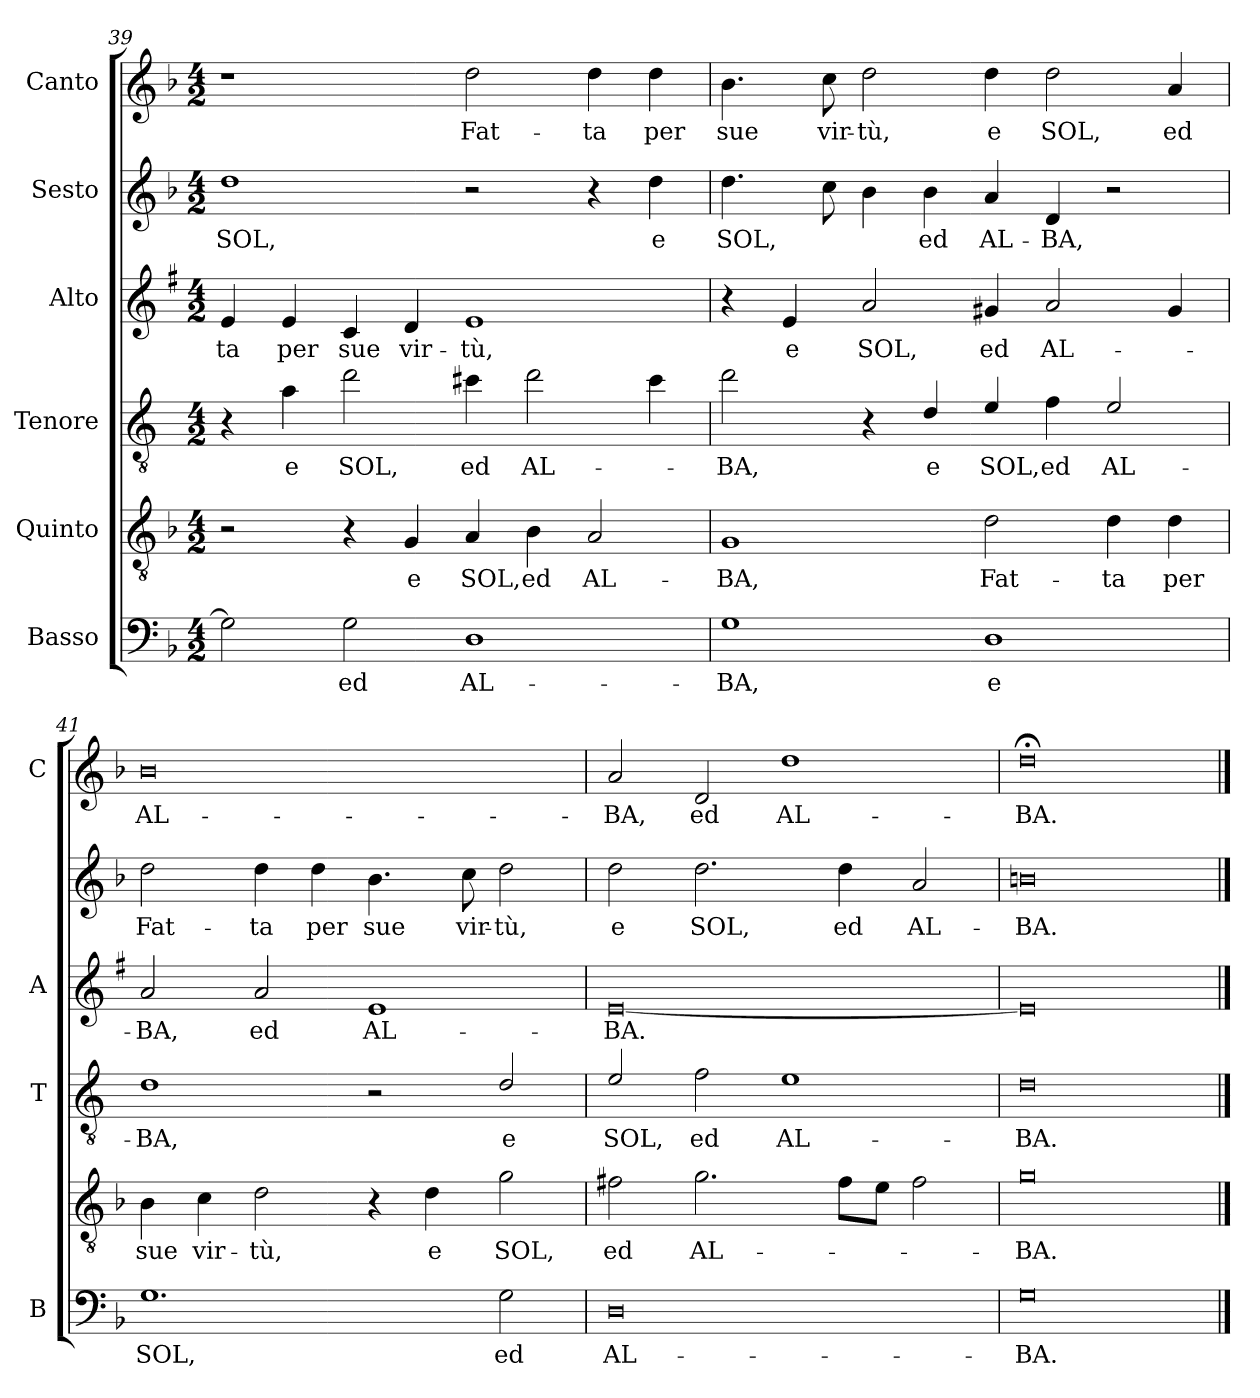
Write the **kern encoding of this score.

**kern	**text	**kern	**text	**kern	**text	**kern	**text	**kern	**text	**kern	**text
*part6	*part6	*part5	*part5	*part4	*part4	*part3	*part3	*part2	*part2	*part1	*part1
*staff6	*staff6	*staff5	*staff5	*staff4	*staff4	*staff3	*staff3	*staff2	*staff2	*staff1	*staff1
*I"Basso	*	*I"Quinto	*	*I"Tenore	*	*I"Alto	*	*I"Sesto	*	*I"Canto	*
*I'B	*	*	*	*I'T	*	*I'A	*	*	*	*I'C	*
*clefF4	*	*clefGv2	*	*clefGv2	*	*clefG2	*	*clefG2	*	*clefG2	*
*	*	*	*	*ITrd4c7	*	*ITrd1c2	*	*	*	*	*
*k[b-]	*	*k[b-]	*	*k[b-]	*	*k[b-]	*	*k[b-]	*	*k[b-]	*
*F:	*	*F:	*	*F:	*	*F:	*	*F:	*	*F:	*
*M4/2	*	*M4/2	*	*M4/2	*	*M4/2	*	*M4/2	*	*M4/2	*
=39	=39	=39	=39	=39	=39	=39	=39	=39	=39	=39	=39
!	!	!	!	!	!	!	!LO:LY:b	!	!LO:LY:b	!	!
2G\]	.	2r	.	4r	.	4d/	-ta	1dd	SOL,	1r	.
!	!	!	!	!	!LO:LY:b	!	!LO:LY:b	!	!	!	!
.	.	.	.	4d\	e	4d/	per	.	.	.	.
!	!LO:LY:b	!	!	!	!LO:LY:b	!	!LO:LY:b	!	!	!	!
2G\	ed	4r	.	2g\	SOL,	4B-/	sue	.	.	.	.
!	!	!	!LO:LY:b	!	!	!	!LO:LY:b	!	!	!	!
.	.	4G/	e	.	.	4c/	vir-	.	.	.	.
!	!LO:LY:b	!	!LO:LY:b	!	!LO:LY:b	!	!LO:LY:b	!	!	!	!LO:LY:b
1D	AL-	4A/	SOL,	4f#X\	ed	1d	-tù,	2r	.	2dd\	Fat-
!	!	!	!LO:LY:b	!	!LO:LY:b	!	!	!	!	!	!
.	.	4B-\	ed	2g\	AL-	.	.	.	.	.	.
!	!	!	!LO:LY:b	!	!	!	!	!	!	!	!LO:LY:b
.	.	2A/	AL-	.	.	.	.	4r	.	4dd\	-ta
!	!	!	!	!	!	!	!	!	!LO:LY:b	!	!LO:LY:b
.	.	.	.	4f#\	.	.	.	4dd\	e	4dd\	per
!!LO:LB:g=z
=40	=40	=40	=40	=40	=40	=40	=40	=40	=40	=40	=40
!	!LO:LY:b	!	!LO:LY:b	!	!LO:LY:b	!	!	!	!LO:LY:b	!	!LO:LY:b
1G	-BA,	1G	-BA,	2g\	-BA,	4r	.	4.dd\	SOL,	4.b-\	sue
!	!	!	!	!	!	!	!LO:LY:b	!	!	!	!
.	.	.	.	.	.	4d/	e	.	.	.	.
!	!	!	!	!	!	!	!	!	!	!	!LO:LY:b
.	.	.	.	.	.	.	.	8cc\	.	8cc\	vir-
!	!	!	!	!	!	!	!LO:LY:b	!	!	!	!LO:LY:b
.	.	.	.	4r	.	2g/	SOL,	4b-\	.	2dd\	-tù,
!	!	!	!	!	!LO:LY:b	!	!	!	!LO:LY:b	!	!
.	.	.	.	4G/	e	.	.	4b-\	ed	.	.
!	!LO:LY:b	!	!LO:LY:b	!	!LO:LY:b	!	!LO:LY:b	!	!LO:LY:b	!	!LO:LY:b
1D	e	2d\	Fat-	4A/	SOL,	4f#X/	ed	4a/	AL-	4dd\	e
!	!	!	!	!	!LO:LY:b	!	!LO:LY:b	!	!LO:LY:b	!	!LO:LY:b
.	.	.	.	4B-\	ed	2g/	AL-	4d/	-BA,	2dd\	SOL,
!	!	!	!LO:LY:b	!	!LO:LY:b	!	!	!	!	!	!
.	.	4d\	-ta	2A/	AL-	.	.	2r	.	.	.
!	!	!	!LO:LY:b	!	!	!	!	!	!	!	!LO:LY:b
.	.	4d\	per	.	.	4f#/	.	.	.	4a/	ed
=41	=41	=41	=41	=41	=41	=41	=41	=41	=41	=41	=41
!	!LO:LY:b	!	!LO:LY:b	!	!LO:LY:b	!	!LO:LY:b	!	!LO:LY:b	!	!LO:LY:b
1.G	SOL,	4B-\	sue	1G	-BA,	2g/	-BA,	2dd\	Fat-	0b-	AL-
!	!	!	!LO:LY:b	!	!	!	!	!	!	!	!
.	.	4c\	vir-	.	.	.	.	.	.	.	.
!	!	!	!LO:LY:b	!	!	!	!LO:LY:b	!	!LO:LY:b	!	!
.	.	2d\	-tù,	.	.	2g/	ed	4dd\	-ta	.	.
!	!	!	!	!	!	!	!	!	!LO:LY:b	!	!
.	.	.	.	.	.	.	.	4dd\	per	.	.
!	!	!	!	!	!	!	!LO:LY:b	!	!LO:LY:b	!	!
.	.	4r	.	2r	.	1d	AL-	4.b-\	sue	.	.
!	!	!	!LO:LY:b	!	!	!	!	!	!	!	!
.	.	4d\	e	.	.	.	.	.	.	.	.
!	!	!	!	!	!	!	!	!	!LO:LY:b	!	!
.	.	.	.	.	.	.	.	8cc\	vir-	.	.
!	!LO:LY:b	!	!LO:LY:b	!	!LO:LY:b	!	!	!	!LO:LY:b	!	!
2G\	ed	2g\	SOL,	2G/	e	.	.	2dd\	-tù,	.	.
=42	=42	=42	=42	=42	=42	=42	=42	=42	=42	=42	=42
!	!LO:LY:b	!	!LO:LY:b	!	!LO:LY:b	!	!LO:LY:b	!	!LO:LY:b	!	!LO:LY:b
0D	AL-	2f#X\	ed	2A/	SOL,	[0d	-BA.	2dd\	e	2a/	-BA,
!	!	!	!LO:LY:b	!	!LO:LY:b	!	!	!	!LO:LY:b	!	!LO:LY:b
.	.	2.g\	AL-	2B-\	ed	.	.	2.dd\	SOL,	2d/	ed
!	!	!	!	!	!LO:LY:b	!	!	!	!	!	!LO:LY:b
.	.	.	.	1A	AL-	.	.	.	.	1dd	AL-
!	!	!	!	!	!	!	!	!	!LO:LY:b	!	!
.	.	8f#\L	.	.	.	.	.	4dd\	ed	.	.
.	.	8e\J	.	.	.	.	.	.	.	.	.
!	!	!	!	!	!	!	!	!	!LO:LY:b	!	!
.	.	2f#\	.	.	.	.	.	2a/	AL-	.	.
=43	=43	=43	=43	=43	=43	=43	=43	=43	=43	=43	=43
!	!LO:LY:b	!	!LO:LY:b	!	!LO:LY:b	!	!	!	!LO:LY:b	!	!LO:LY:b
0G	-BA.	0g	-BA.	0G	-BA.	0d]	.	0bn	-BA.	0dd;<	-BA.
==	==	==	==	==	==	==	==	==	==	==	==
*-	*-	*-	*-	*-	*-	*-	*-	*-	*-	*-	*-
